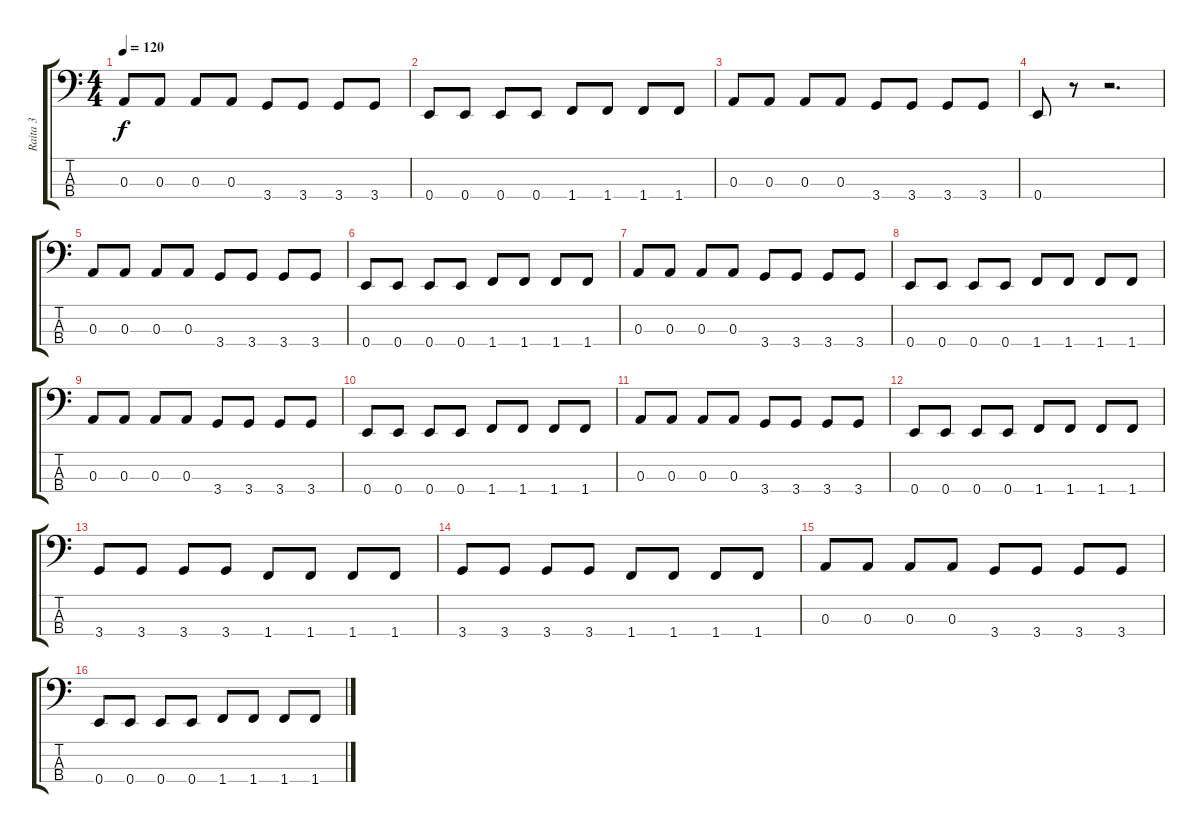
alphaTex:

\track ("Raita 3" "Raita 3") {instrument electricbasspick}
\staff {score tabs}
\tuning (G2 D2 A1 E1) {hide}
\ts (4 4)
\tempo 120
\clef f4
\ks c
0.3.8{dy f} 0.3.8 0.3.8 0.3.8 3.4.8 3.4.8 3.4.8 3.4.8 |
0.4.8 0.4.8 0.4.8 0.4.8 1.4.8 1.4.8 1.4.8 1.4.8 |
0.3.8 0.3.8 0.3.8 0.3.8 3.4.8 3.4.8 3.4.8 3.4.8 |
0.4.8 r.8 r.2{d} |
0.3.8 0.3.8 0.3.8 0.3.8 3.4.8 3.4.8 3.4.8 3.4.8 |
0.4.8 0.4.8 0.4.8 0.4.8 1.4.8 1.4.8 1.4.8 1.4.8 |
0.3.8 0.3.8 0.3.8 0.3.8 3.4.8 3.4.8 3.4.8 3.4.8 |
0.4.8 0.4.8 0.4.8 0.4.8 1.4.8 1.4.8 1.4.8 1.4.8 |
0.3.8 0.3.8 0.3.8 0.3.8 3.4.8 3.4.8 3.4.8 3.4.8 |
0.4.8 0.4.8 0.4.8 0.4.8 1.4.8 1.4.8 1.4.8 1.4.8 |
0.3.8 0.3.8 0.3.8 0.3.8 3.4.8 3.4.8 3.4.8 3.4.8 |
0.4.8 0.4.8 0.4.8 0.4.8 1.4.8 1.4.8 1.4.8 1.4.8 |
3.4.8 3.4.8 3.4.8 3.4.8 1.4.8 1.4.8 1.4.8 1.4.8 |
3.4.8 3.4.8 3.4.8 3.4.8 1.4.8 1.4.8 1.4.8 1.4.8 |
0.3.8 0.3.8 0.3.8 0.3.8 3.4.8 3.4.8 3.4.8 3.4.8 |
0.4.8 0.4.8 0.4.8 0.4.8 1.4.8 1.4.8 1.4.8 1.4.8
